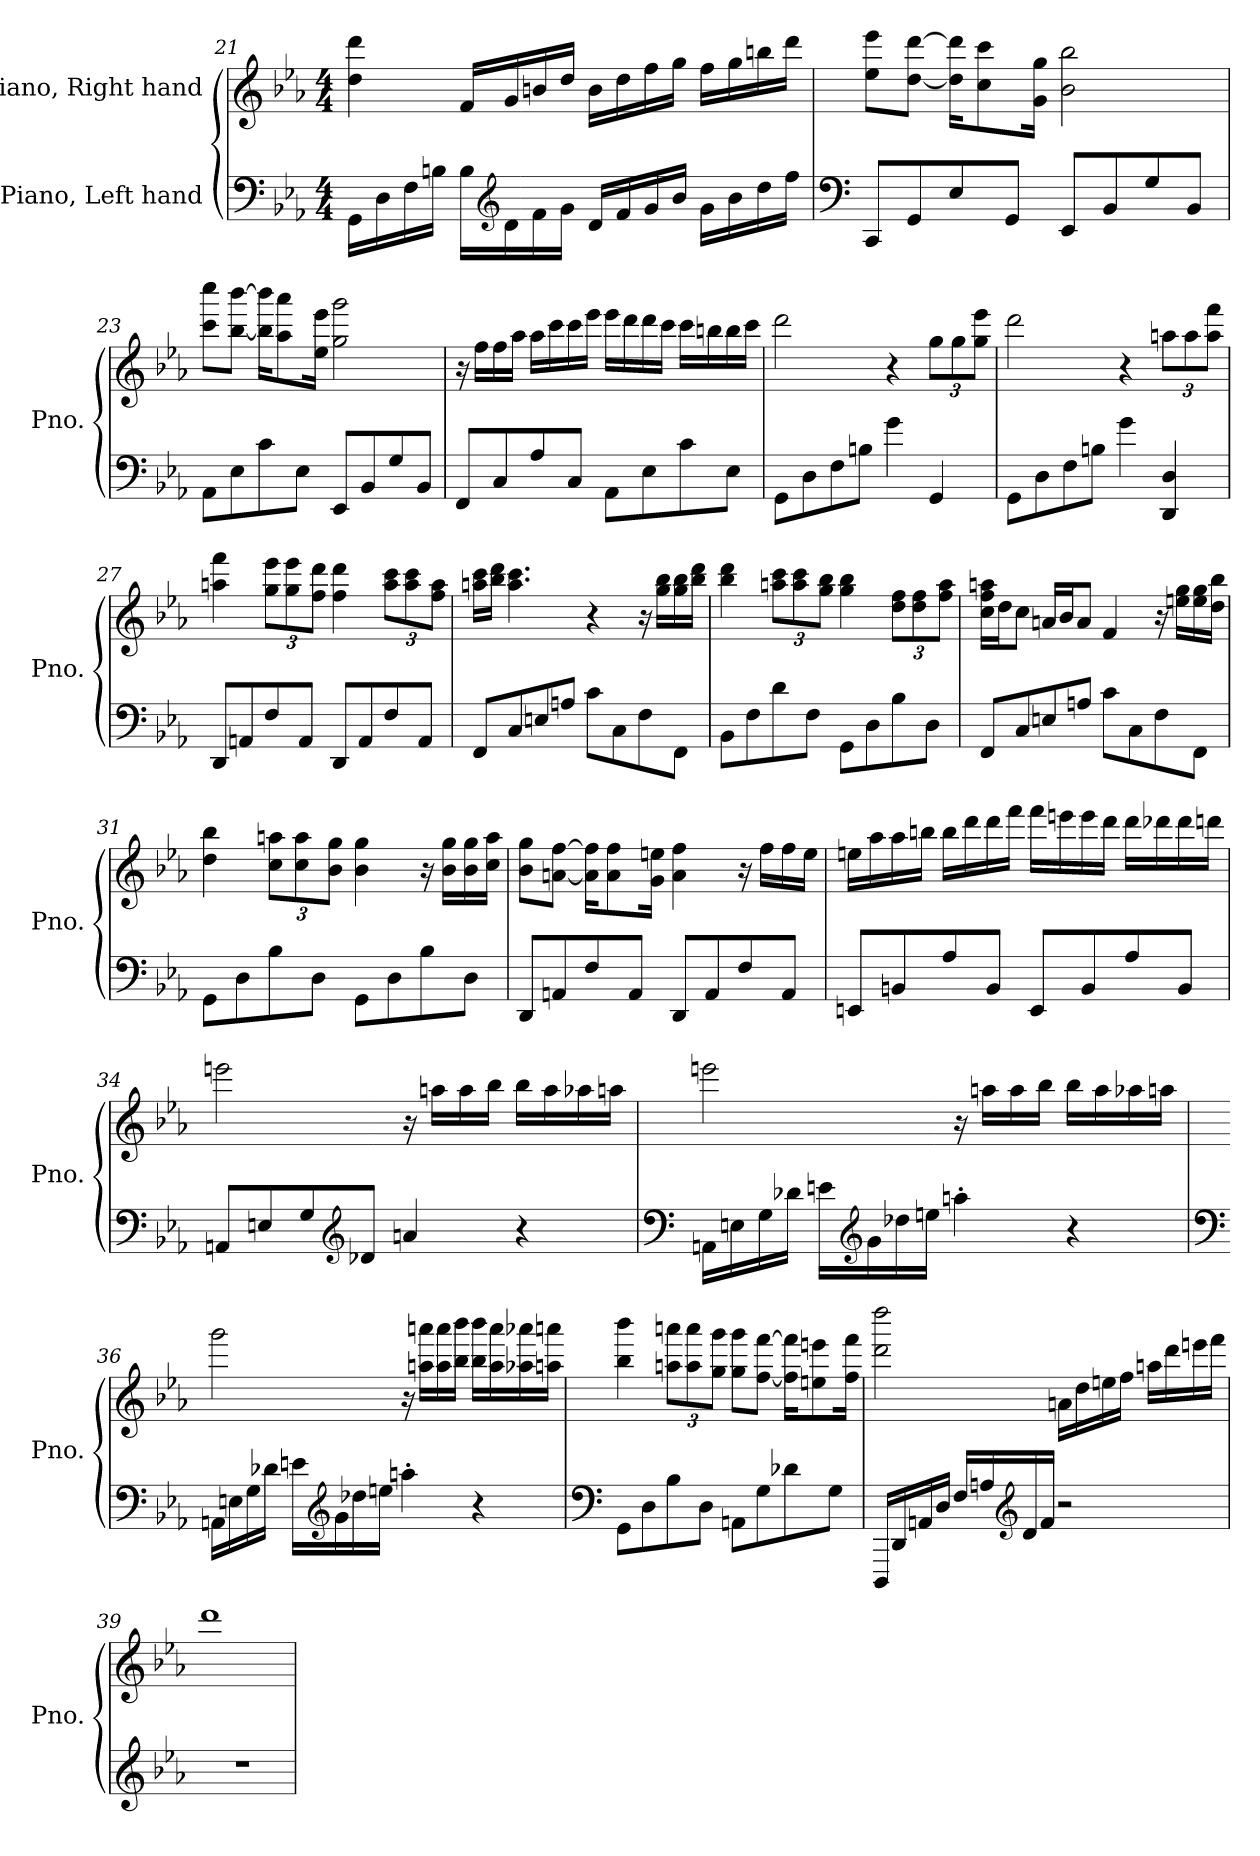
**kern	**kern
*part2	*part1
*staff2	*staff1
*I"Piano, Left hand	*I"Piano, Right hand
*I'Pno.	*I'Pno.
*clefF4	*clefG2
*k[b-e-a-]	*k[b-e-a-]
*M4/4	*M4/4
=21	=21
16GG\LL	4dd\ 4ddd\
16D\	.
16F\	.
16Bn\JJ	.
16B\LL	16f/LL
*clefG2	*
16d\	16g/
16f\	16bn/
16g\JJ	16dd/JJ
16d/LL	16b\LL
16f/	16dd\
16g/	16ff\
16b-/JJ	16gg\JJ
16g\LL	16ff\LL
16b-\	16gg\
16dd\	16bbn\
16ff\JJ	16ddd\JJ
!!LO:LB:g=z
=22	=22
*clefF4	*
8CC/L	8ee-\ 8eee-\L
8GG/	[8dd\ [8ddd\J
8E-/	16dd\] 16ddd\]KL
.	8cc\ 8ccc\
8GG/J	.
.	16g\ 16gg\Jk
8EE-/L	2b-\ 2bb-\
8BB-/	.
8G/	.
8BB-/J	.
=23	=23
8AA-\L	8ccc\ 8cccc\L
8E-\	[8bb-\ [8bbb-\J
8c\	16bb-\] 16bbb-\]KL
.	8aa-\ 8aaa-\
8E-\J	.
.	16ee-\ 16eee-\Jk
8EE-/L	2gg\ 2ggg\
8BB-/	.
8G/	.
8BB-/J	.
=24	=24
8FF/L	16r
.	16ff\LL
8C/	16ff\
.	16aa-\JJ
8A-/	16aa-\LL
.	16ccc\
8C/J	16ccc\
.	16eee-\JJ
8AA-\L	16eee-\LL
.	16ddd\
8E-\	16ddd\
.	16ccc\JJ
8c\	16ccc\LL
.	16bbn\
8E-\J	16bb\
.	16ccc\JJ
!!LO:LB:g=z
=25	=25
8GG\L	2ddd\
8D\	.
8F\	.
8Bn\J	.
4g\	4r
*	*Xbrackettup
4GG/	12gg\L
.	12gg\
.	12gg\ 12eee-\J
=26	=26
8GG\L	2ddd\
8D\	.
8F\	.
8Bn\J	.
4g\	4r
4DD/ 4D/	12aan\L
.	12aa\
.	12aa\ 12fff\J
=27	=27
8DD/L	4aan\ 4fff\
8AAn/	.
8F/	12gg\ 12eee-\L
.	12gg\ 12eee-\
8AA/J	.
.	12ff\ 12ddd\J
8DD/L	4ff\ 4ddd\
8AA/	.
8F/	12aa\ 12ccc\L
.	12aa\ 12ccc\
8AA/J	.
.	12ff\ 12aa\J
!!LO:LB:g=z
=28	=28
8FF/L	16aan\ 16ccc\LL
.	16bb-\ 16ddd\JJ
8C/	4.aa\ 4.ccc\
8En/	.
8An/J	.
8c\L	4r
8C\	.
8F\	16r
.	16gg\ 16bb-\LL
8FF\J	16gg\ 16bb-\
.	16bb-\ 16ddd\JJ
=29	=29
8BB-\L	4bb-\ 4ddd\
8F\	.
8d\	12aan\ 12ccc\L
.	12aa\ 12ccc\
8F\J	.
.	12gg\ 12bb-\J
8GG\L	4gg\ 4bb-\
8D\	.
8B-\	12dd\ 12ff\L
.	12dd\ 12ff\
8D\J	.
.	12ff\ 12aa\J
=30	=30
8FF/L	16cc\ 16ff\ 16aan\LL
.	16dd\J
8C/	8cc\J
8En/	16an/LL
.	16b-/J
8An/J	8a/J
8c\L	4f/
8C\	.
8F\	16r
.	16een\ 16gg\LL
8FF\J	16ee\ 16gg\
.	16dd\ 16bb-\JJ
!!LO:LB:g=z
=31	=31
8GG\L	4dd\ 4bb-\
8D\	.
8B-\	12cc\ 12aan\L
.	12cc\ 12aa\
8D\J	.
.	12b-\ 12gg\J
8GG\L	4b-\ 4gg\
8D\	.
8B-\	16r
.	16b-\ 16gg\LL
8D\J	16b-\ 16gg\
.	16cc\ 16aa\JJ
=32	=32
8DD/L	8b-\ 8gg\L
8AAn/	[8an\ [8ff\J
8F/	16a\] 16ff\]KL
.	8a\ 8ff\
8AA/J	.
.	16g\ 16een\Jk
8DD/L	4a\ 4ff\
8AA/	.
8F/	16r
.	16ff\LL
8AA/J	16ff\
.	16ee\JJ
!!LO:PB:g=z
=33	=33
8EEn/L	16een\LL
.	16aa-\
8BBn/	16aa-\
.	16bbn\JJ
8A-/	16bb\LL
.	16ddd\
8BB/J	16ddd\
.	16fff\JJ
8EE/L	16fff\LL
.	16eeen\
8BB/	16eee\
.	16ddd\JJ
8A-/	16ddd\LL
.	16ddd-X\
8BB/J	16ddd-\
.	16dddn\JJ
=34	=34
8AAn/L	2eeen\
8En/	.
8G/	.
*clefG2	*
8d-X/J	.
4an/	16r
.	16aan\LL
.	16aa\
.	16bb-\JJ
4r	16bb-\LL
.	16aa\
.	16aa-X\
.	16aan\JJ
!!LO:LB:g=z
=35	=35
*clefF4	*
16AAn\LL	2eeen\
16En\	.
16G\	.
16d-X\JJ	.
16en\LL	.
*clefG2	*
16g\	.
16dd-X\	.
16een\JJ	.
4aan'\	16r
.	16aan\LL
.	16aa\
.	16bb-\JJ
4r	16bb-\LL
.	16aa\
.	16aa-X\
.	16aan\JJ
!!LO:LB:g=z
=36	=36
*clefF4	*
16AAn\LL	2ggg\
16En\	.
16G\	.
16d-X\JJ	.
16en\LL	.
*clefG2	*
16g\	.
16dd-X\	.
16een\JJ	.
4aan'\	16r
.	16aan\ 16aaan\LL
.	16aa\ 16aaa\
.	16bb-\ 16bbb-\JJ
4r	16bb-\ 16bbb-\LL
.	16aa\ 16aaa\
.	16aa-X\ 16aaa-X\
.	16aan\ 16aaan\JJ
=37	=37
*clefF4	*
8GG\L	4bb-\ 4bbb-\
8D\	.
8B-\	12aan\ 12aaan\L
.	12aa\ 12aaa\
8D\J	.
.	12gg\ 12ggg\J
8AAn\L	8gg\ 8ggg\L
8G\	[8ff\ [8fff\J
8d-X\	16ff\] 16fff\]KL
.	8een\ 8eeen\
8G\J	.
.	16ff\ 16fff\Jk
!!LO:LB:g=z
=38	=38
16DDD/LL	2ddd\ 2dddd\
16DD/	.
16AAn/	.
16D/JJ	.
16F/LL	.
16An/	.
*clefG2	*
16d/	.
16f/JJ	.
2r	16an\LL
.	16dd\
.	16een\
.	16ff\JJ
.	16aan\LL
.	16ddd\
.	16eeen\
.	16fff\JJ
=39	=39
1r	1ddd
=	=
*-	*-
